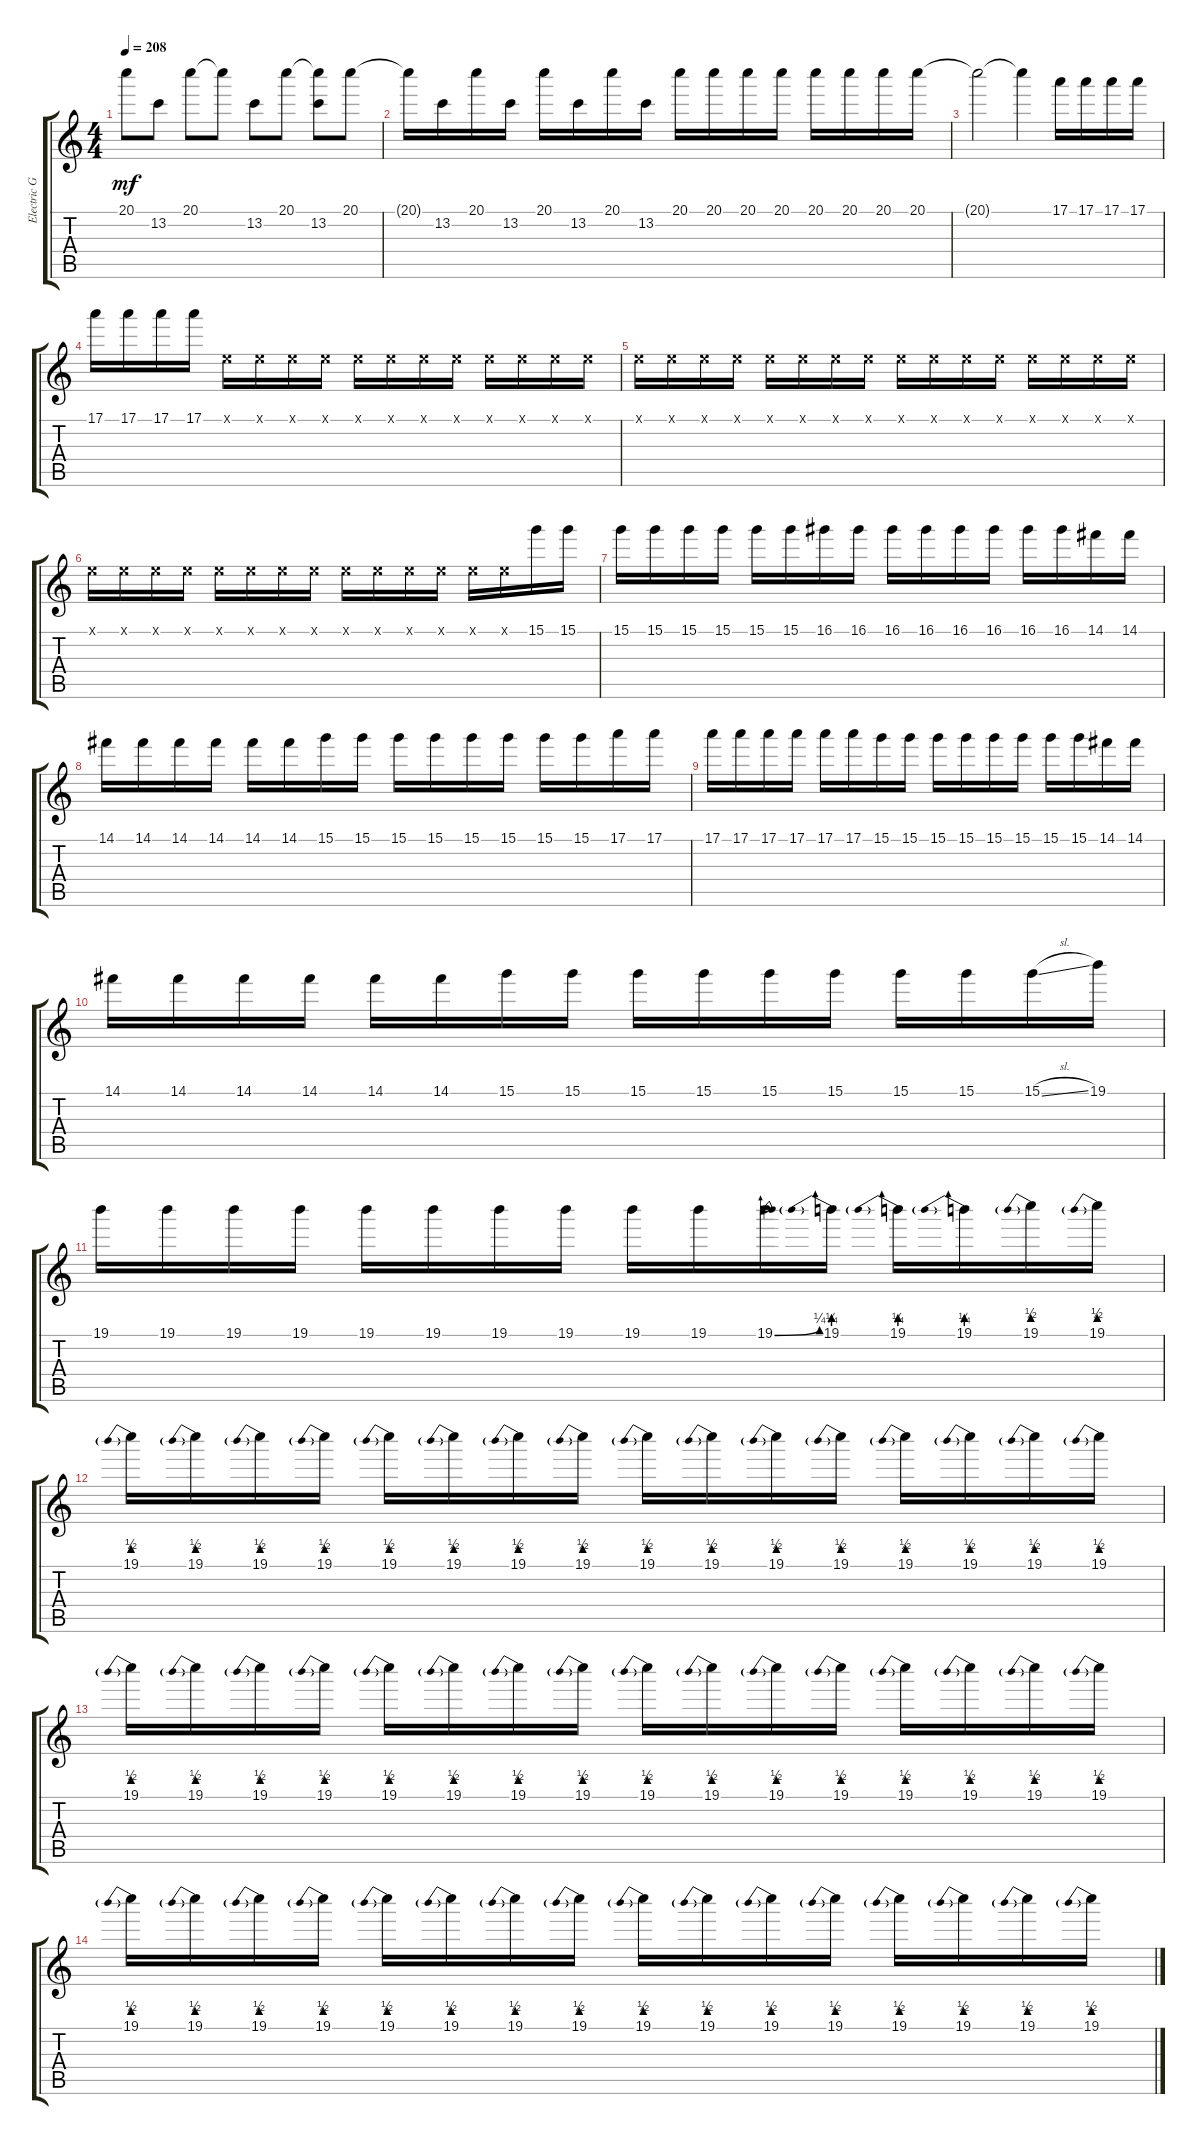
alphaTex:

\track ("Electric Guitar (Drive)" "Electric G") {instrument overdrivenguitar}
\staff {score tabs}
\tuning (E4 B3 G3 D3 A2 E2) {hide}
\ts (4 4)
\tempo 208
\clef g2
\ks c
20.1{t}.8{dy mf} 13.2.8 20.1.8 20.1{t}.8 13.2.8 20.1.8 (20.1{t} 13.2).8 20.1.8 |
20.1{t}.16 13.2.16 20.1.16 13.2.16 20.1.16 13.2.16 20.1.16 13.2.16 20.1.16 20.1.16 20.1.16 20.1.16 20.1.16 20.1.16 20.1.16 20.1.16 |
20.1{t}.2 20.1{t}.4 17.1.16 17.1.16 17.1.16 17.1.16 |
17.1.16 17.1.16 17.1.16 17.1.16 0.1{x}.16 0.1{x}.16 0.1{x}.16 0.1{x}.16 0.1{x}.16 0.1{x}.16 0.1{x}.16 0.1{x}.16 0.1{x}.16 0.1{x}.16 0.1{x}.16 0.1{x}.16 |
0.1{x}.16 0.1{x}.16 0.1{x}.16 0.1{x}.16 0.1{x}.16 0.1{x}.16 0.1{x}.16 0.1{x}.16 0.1{x}.16 0.1{x}.16 0.1{x}.16 0.1{x}.16 0.1{x}.16 0.1{x}.16 0.1{x}.16 0.1{x}.16 |
0.1{x}.16 0.1{x}.16 0.1{x}.16 0.1{x}.16 0.1{x}.16 0.1{x}.16 0.1{x}.16 0.1{x}.16 0.1{x}.16 0.1{x}.16 0.1{x}.16 0.1{x}.16 0.1{x}.16 0.1{x}.16 15.1.16 15.1.16 |
15.1.16 15.1.16 15.1.16 15.1.16 15.1.16 15.1.16 16.1.16 16.1.16 16.1.16 16.1.16 16.1.16 16.1.16 16.1.16 16.1.16 14.1.16 14.1.16 |
14.1.16 14.1.16 14.1.16 14.1.16 14.1.16 14.1.16 15.1.16 15.1.16 15.1.16 15.1.16 15.1.16 15.1.16 15.1.16 15.1.16 17.1.16 17.1.16 |
17.1.16 17.1.16 17.1.16 17.1.16 17.1.16 17.1.16 15.1.16 15.1.16 15.1.16 15.1.16 15.1.16 15.1.16 15.1.16 15.1.16 14.1.16 14.1.16 |
14.1.16 14.1.16 14.1.16 14.1.16 14.1.16 14.1.16 15.1.16 15.1.16 15.1.16 15.1.16 15.1.16 15.1.16 15.1.16 15.1.16 15.1{sl}.16 19.1.16 |
19.1.16 19.1.16 19.1.16 19.1.16 19.1.16 19.1.16 19.1.16 19.1.16 19.1.16 19.1.16 19.1{be (bend 0 0 60 1)}.16 19.1{be (prebend 0 1 60 1)}.16 19.1{be (prebend 0 1 60 1)}.16 19.1{be (prebend 0 1 60 1)}.16 19.1{be (prebend 0 2 60 2)}.16 19.1{be (prebend 0 2 60 2)}.16 |
19.1{be (prebend 0 2 60 2)}.16 19.1{be (prebend 0 2 60 2)}.16 19.1{be (prebend 0 2 60 2)}.16 19.1{be (prebend 0 2 60 2)}.16 19.1{be (prebend 0 2 60 2)}.16 19.1{be (prebend 0 2 60 2)}.16 19.1{be (prebend 0 2 60 2)}.16 19.1{be (prebend 0 2 60 2)}.16 19.1{be (prebend 0 2 60 2)}.16 19.1{be (prebend 0 2 60 2)}.16 19.1{be (prebend 0 2 60 2)}.16 19.1{be (prebend 0 2 60 2)}.16 19.1{be (prebend 0 2 60 2)}.16 19.1{be (prebend 0 2 60 2)}.16 19.1{be (prebend 0 2 60 2)}.16 19.1{be (prebend 0 2 60 2)}.16 |
19.1{be (prebend 0 2 60 2)}.16 19.1{be (prebend 0 2 60 2)}.16 19.1{be (prebend 0 2 60 2)}.16 19.1{be (prebend 0 2 60 2)}.16 19.1{be (prebend 0 2 60 2)}.16 19.1{be (prebend 0 2 60 2)}.16 19.1{be (prebend 0 2 60 2)}.16 19.1{be (prebend 0 2 60 2)}.16 19.1{be (prebend 0 2 60 2)}.16 19.1{be (prebend 0 2 60 2)}.16 19.1{be (prebend 0 2 60 2)}.16 19.1{be (prebend 0 2 60 2)}.16 19.1{be (prebend 0 2 60 2)}.16 19.1{be (prebend 0 2 60 2)}.16 19.1{be (prebend 0 2 60 2)}.16 19.1{be (prebend 0 2 60 2)}.16 |
19.1{be (prebend 0 2 60 2)}.16 19.1{be (prebend 0 2 60 2)}.16 19.1{be (prebend 0 2 60 2)}.16 19.1{be (prebend 0 2 60 2)}.16 19.1{be (prebend 0 2 60 2)}.16 19.1{be (prebend 0 2 60 2)}.16 19.1{be (prebend 0 2 60 2)}.16 19.1{be (prebend 0 2 60 2)}.16 19.1{be (prebend 0 2 60 2)}.16 19.1{be (prebend 0 2 60 2)}.16 19.1{be (prebend 0 2 60 2)}.16 19.1{be (prebend 0 2 60 2)}.16 19.1{be (prebend 0 2 60 2)}.16 19.1{be (prebend 0 2 60 2)}.16 19.1{be (prebend 0 2 60 2)}.16 19.1{be (prebend 0 2 60 2)}.16
